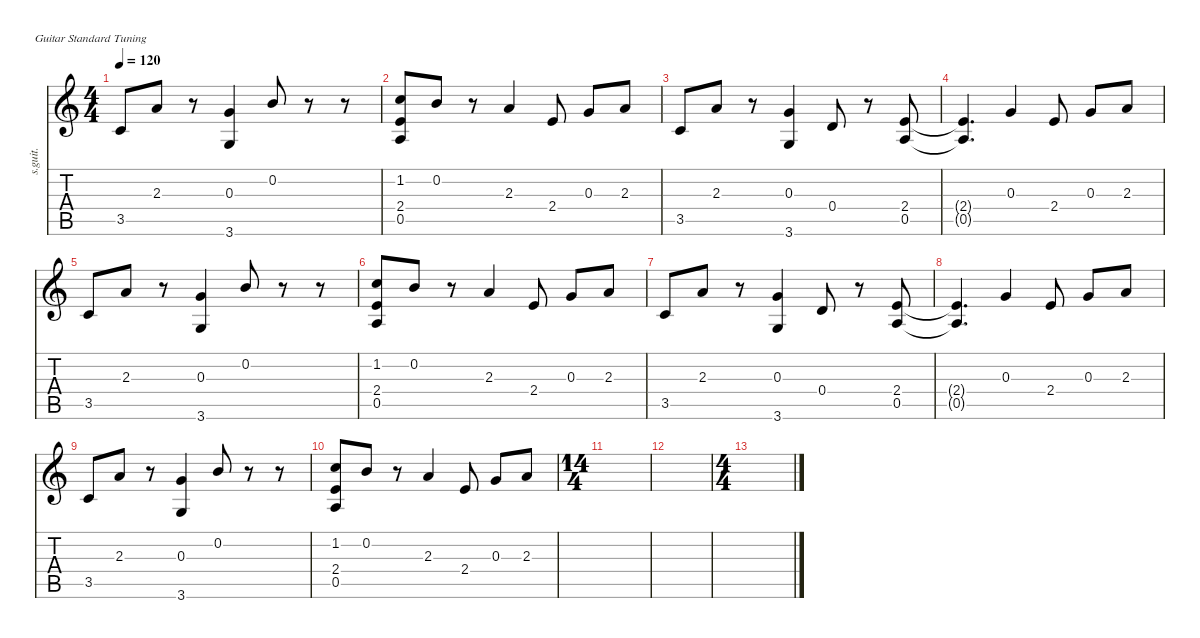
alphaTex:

\defaultSystemsLayout 4
\hideDynamics
\bracketExtendMode nobrackets
\otherSystemsTrackNameOrientation horizontal
\track ("Steel Guitar" "s.guit.") {instrument acousticguitarsteel}
\staff {score tabs}
\tuning (E4 B3 G3 D3 A2 E2)
\ts (4 4)
\tempo 120
\clef g2
\ks c
3.5.8{dy mf beam Up} 2.3.8{beam Up} r.8{beam Up} (3.6 0.3).4{beam Up} 0.2.8{beam Up} r.8{beam Up} r.8{beam Up} |
(2.4 0.5 1.2).8{beam Up} 0.2.8{beam Up} r.8{beam Up} 2.3.4{beam Up} 2.4.8{beam Up} 0.3.8{beam Up} 2.3.8{beam Up} |
3.5.8{beam Up} 2.3.8{beam Up} r.8{beam Up} (3.6 0.3).4{beam Up} 0.4.8{beam Up} r.8{beam Up} (2.4 0.5).8{beam Up} |
(2.4{t} 0.5{t}).4{d beam Up} 0.3.4{beam Up} 2.4.8{beam Up} 0.3.8{beam Up} 2.3.8{beam Up} |
3.5.8{beam Up} 2.3.8{beam Up} r.8{beam Up} (3.6 0.3).4{beam Up} 0.2.8{beam Up} r.8{beam Up} r.8{beam Up} |
(2.4 0.5 1.2).8{beam Up} 0.2.8{beam Up} r.8{beam Up} 2.3.4{beam Up} 2.4.8{beam Up} 0.3.8{beam Up} 2.3.8{beam Up} |
3.5.8{beam Up} 2.3.8{beam Up} r.8{beam Up} (3.6 0.3).4{beam Up} 0.4.8{beam Up} r.8{beam Up} (2.4 0.5).8{beam Up} |
(2.4{t} 0.5{t}).4{d beam Up} 0.3.4{beam Up} 2.4.8{beam Up} 0.3.8{beam Up} 2.3.8{beam Up} |
3.5.8{beam Up} 2.3.8{beam Up} r.8{beam Up} (3.6 0.3).4{beam Up} 0.2.8{beam Up} r.8{beam Up} r.8{beam Up} |
(2.4 0.5 1.2).8{beam Up} 0.2.8{beam Up} r.8{beam Up} 2.3.4{beam Up} 2.4.8{beam Up} 0.3.8{beam Up} 2.3.8{beam Up} |
\ts (14 4)
\beaming (8 4 4 4 4 4 4 4)
|
|
\ts (4 4)
\beaming (8 2 2 2 2)
